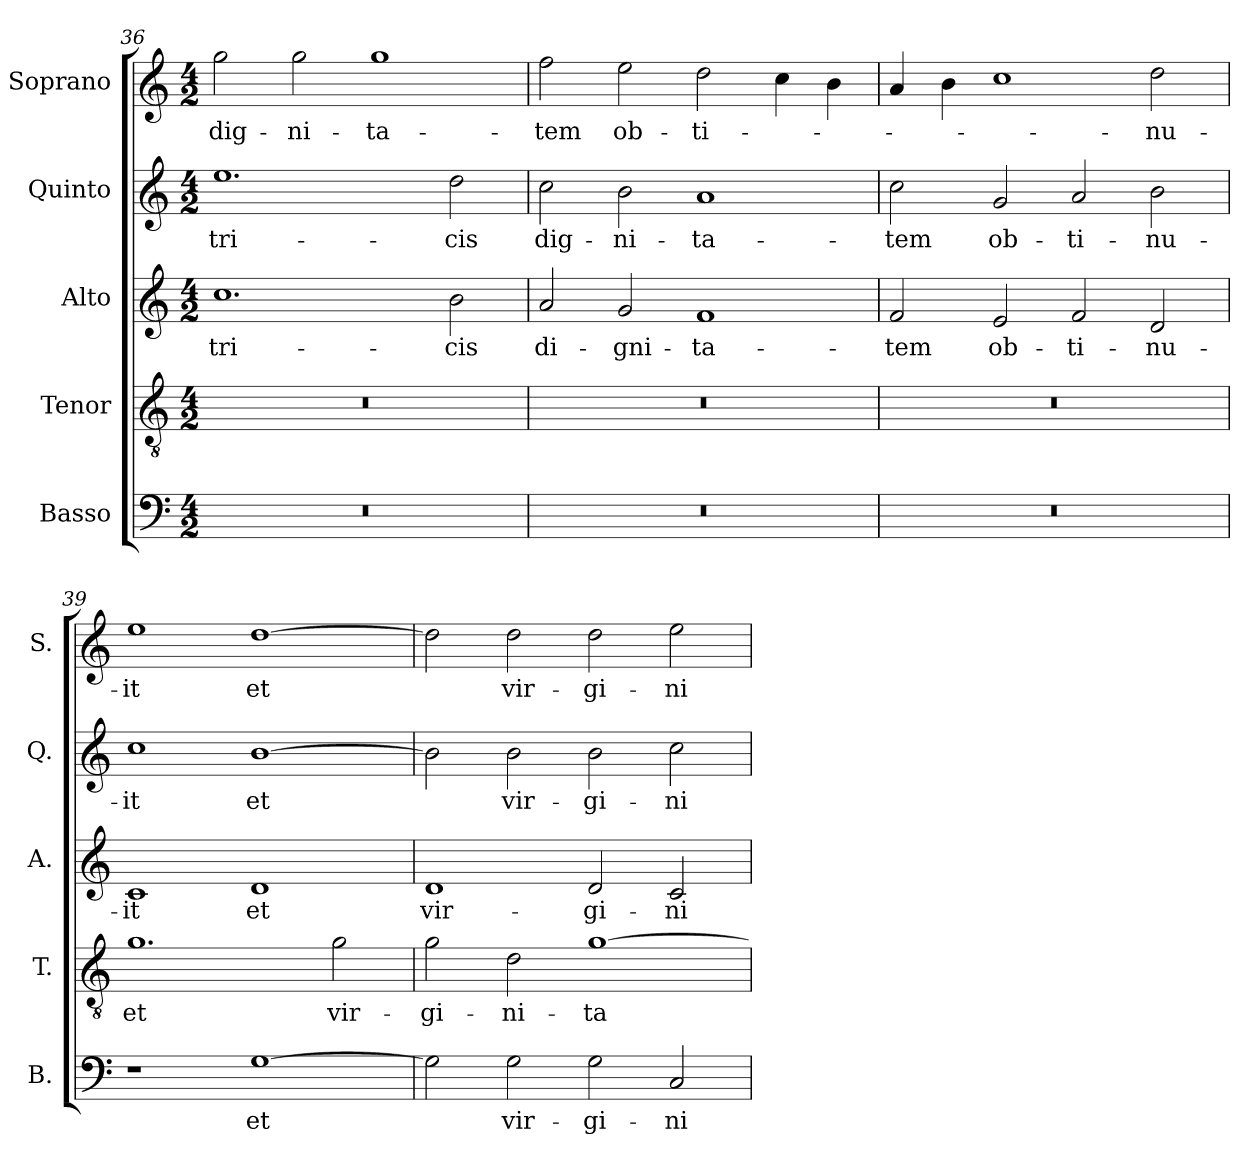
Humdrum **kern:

**kern	**text	**kern	**text	**kern	**text	**kern	**text	**kern	**text
*part5	*part5	*part4	*part4	*part3	*part3	*part2	*part2	*part1	*part1
*staff5	*staff5	*staff4	*staff4	*staff3	*staff3	*staff2	*staff2	*staff1	*staff1
*I"Basso	*	*I"Tenor	*	*I"Alto	*	*I"Quinto	*	*I"Soprano	*
*I'B.	*	*I'T.	*	*I'A.	*	*I'Q.	*	*I'S.	*
*clefF4	*	*clefGv2	*	*clefG2	*	*clefG2	*	*clefG2	*
*	*	*ITrd7c12	*	*	*	*	*	*	*
*k[]	*	*k[]	*	*k[]	*	*k[]	*	*k[]	*
*C:	*	*C:	*	*C:	*	*C:	*	*C:	*
*M4/2	*	*M4/2	*	*M4/2	*	*M4/2	*	*M4/2	*
=36	=36	=36	=36	=36	=36	=36	=36	=36	=36
!LO:N:vis=1	!	!LO:N:vis=1	!	!	!	!	!	!	!
!	!	!	!	!	!LO:LY:b:color=#000000	!	!	!	!
!	!	!	!	!	!	!	!LO:LY:b:color=#000000	!	!
!	!	!	!	!	!	!	!	!	!LO:LY:b:color=#000000
0r	.	0r	.	1.cci	-tri-	1.eei	-tri-	2ggi\	dig-
!	!	!	!	!	!	!	!	!	!LO:LY:b:color=#000000
.	.	.	.	.	.	.	.	2ggi\	-ni-
!	!	!	!	!	!	!	!	!	!LO:LY:b:color=#000000
.	.	.	.	.	.	.	.	1ggi	-ta-
!	!	!	!	!	!LO:LY:b:color=#000000	!	!	!	!
!	!	!	!	!	!	!	!LO:LY:b:color=#000000	!	!
.	.	.	.	2bi\	-cis	2ddi\	-cis	.	.
!!LO:LB:g=z
=37	=37	=37	=37	=37	=37	=37	=37	=37	=37
!LO:N:vis=1	!	!LO:N:vis=1	!	!	!	!	!	!	!
!	!	!	!	!	!LO:LY:b:color=#000000	!	!	!	!
!	!	!	!	!	!	!	!LO:LY:b:color=#000000	!	!
!	!	!	!	!	!	!	!	!	!LO:LY:b:color=#000000
0r	.	0r	.	2ai/	di-	2cci\	dig-	2ffi\	-tem
!	!	!	!	!	!LO:LY:b:color=#000000	!	!	!	!
!	!	!	!	!	!	!	!LO:LY:b:color=#000000	!	!
!	!	!	!	!	!	!	!	!	!LO:LY:b:color=#000000
.	.	.	.	2gi/	-gni-	2bi\	-ni-	2eei\	ob-
!	!	!	!	!	!LO:LY:b:color=#000000	!	!	!	!
!	!	!	!	!	!	!	!LO:LY:b:color=#000000	!	!
!	!	!	!	!	!	!	!	!	!LO:LY:b:color=#000000
.	.	.	.	1fi	-ta-	1ai	-ta-	2ddi\	-ti-
.	.	.	.	.	.	.	.	4cci\	.
.	.	.	.	.	.	.	.	4bi\	.
=38	=38	=38	=38	=38	=38	=38	=38	=38	=38
!LO:N:vis=1	!	!LO:N:vis=1	!	!	!	!	!	!	!
!	!	!	!	!	!LO:LY:b:color=#000000	!	!	!	!
!	!	!	!	!	!	!	!LO:LY:b:color=#000000	!	!
0r	.	0r	.	2fi/	-tem	2cci\	-tem	4ai/	.
.	.	.	.	.	.	.	.	4bi\	.
!	!	!	!	!	!LO:LY:b:color=#000000	!	!	!	!
!	!	!	!	!	!	!	!LO:LY:b:color=#000000	!	!
.	.	.	.	2ei/	ob-	2gi/	ob-	1cci	.
!	!	!	!	!	!LO:LY:b:color=#000000	!	!	!	!
!	!	!	!	!	!	!	!LO:LY:b:color=#000000	!	!
.	.	.	.	2fi/	-ti-	2ai/	-ti-	.	.
!	!	!	!	!	!LO:LY:b:color=#000000	!	!	!	!
!	!	!	!	!	!	!	!LO:LY:b:color=#000000	!	!
!	!	!	!	!	!	!	!	!	!LO:LY:b:color=#000000
.	.	.	.	2di/	-nu-	2bi\	-nu-	2ddi\	-nu-
=39	=39	=39	=39	=39	=39	=39	=39	=39	=39
!	!	!	!LO:LY:b:color=#000000	!	!	!	!	!	!
!	!	!	!	!	!LO:LY:b:color=#000000	!	!	!	!
!	!	!	!	!	!	!	!LO:LY:b:color=#000000	!	!
!	!	!	!	!	!	!	!	!	!LO:LY:b:color=#000000
1r	.	1.Gi	et	1ci	-it	1cci	-it	1eei	-it
!	!LO:LY:b:color=#000000	!	!	!	!	!	!	!	!
!	!	!	!	!	!LO:LY:b:color=#000000	!	!	!	!
!	!	!	!	!	!	!	!LO:LY:b:color=#000000	!	!
!	!	!	!	!	!	!	!	!	!LO:LY:b:color=#000000
[1Gi	et	.	.	1di	et	[1bi	et	[1ddi	et
!	!	!	!LO:LY:b:color=#000000	!	!	!	!	!	!
.	.	2Gi\	vir-	.	.	.	.	.	.
=40	=40	=40	=40	=40	=40	=40	=40	=40	=40
!	!	!	!LO:LY:b:color=#000000	!	!	!	!	!	!
!	!	!	!	!	!LO:LY:b:color=#000000	!	!	!	!
2Gi\]	.	2Gi\	-gi-	1di	vir-	2bi\]	.	2ddi\]	.
!	!LO:LY:b:color=#000000	!	!	!	!	!	!	!	!
!	!	!	!LO:LY:b:color=#000000	!	!	!	!	!	!
!	!	!	!	!	!	!	!LO:LY:b:color=#000000	!	!
!	!	!	!	!	!	!	!	!	!LO:LY:b:color=#000000
2Gi\	vir-	2Di\	-ni-	.	.	2bi\	vir-	2ddi\	vir-
!	!LO:LY:b:color=#000000	!	!	!	!	!	!	!	!
!	!	!	!LO:LY:b:color=#000000	!	!	!	!	!	!
!	!	!	!	!	!LO:LY:b:color=#000000	!	!	!	!
!	!	!	!	!	!	!	!LO:LY:b:color=#000000	!	!
!	!	!	!	!	!	!	!	!	!LO:LY:b:color=#000000
2Gi\	-gi-	[1Gi	-ta-	2di/	-gi-	2bi\	-gi-	2ddi\	-gi-
!	!LO:LY:b:color=#000000	!	!	!	!	!	!	!	!
!	!	!	!	!	!LO:LY:b:color=#000000	!	!	!	!
!	!	!	!	!	!	!	!LO:LY:b:color=#000000	!	!
!	!	!	!	!	!	!	!	!	!LO:LY:b:color=#000000
2Ci/	-ni-	.	.	2ci/	-ni-	2cci\	-ni-	2eei\	-ni-
=	=	=	=	=	=	=	=	=	=
*-	*-	*-	*-	*-	*-	*-	*-	*-	*-
